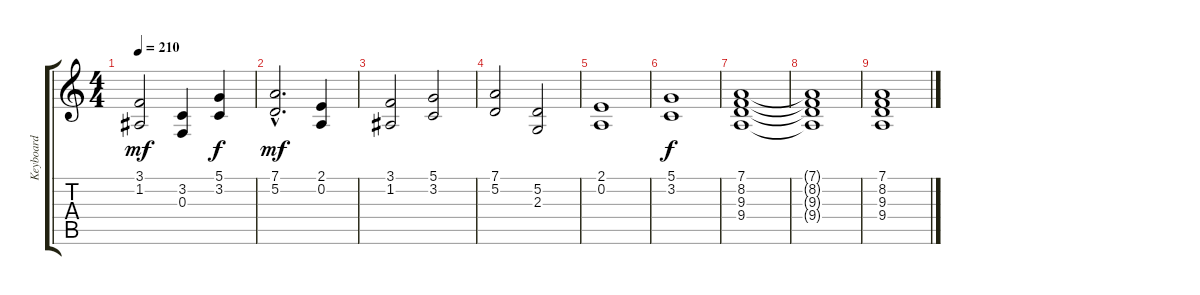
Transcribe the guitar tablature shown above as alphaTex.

\track ("Keyboard" "Keyboard") {instrument stringensemble1}
\staff {score tabs}
\tuning (D4 A3 F3 C3 G2 D2) {hide}
\ts (4 4)
\tempo 210
\clef g2
\ks c
(3.1 1.2).2{dy mf} (3.2 0.3).4 (5.1 3.2).4{dy f} |
(7.1{hac} 5.2{hac}).2{d dy mf} (2.1 0.2).4 |
(3.1 1.2).2 (5.1 3.2).2 |
(7.1 5.2).2 (5.2 2.3).2 |
(2.1 0.2).1 |
(5.1 3.2).1{dy f} |
(7.1 8.2 9.3 9.4).1 |
(7.1{t} 8.2{t} 9.3{t} 9.4{t}).1 |
(7.1 8.2 9.3 9.4).1
